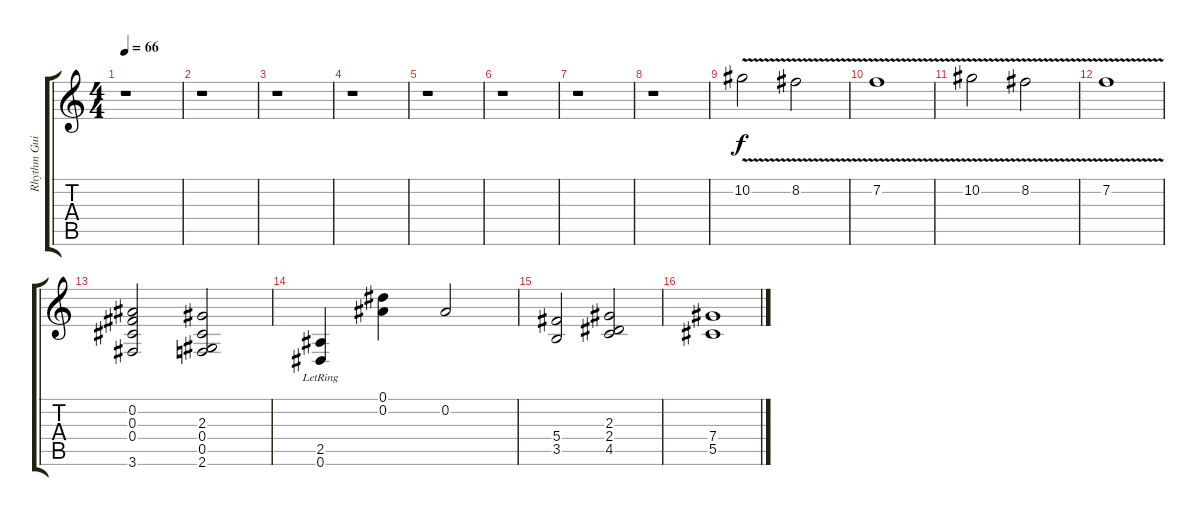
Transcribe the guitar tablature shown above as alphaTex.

\track ("Rhythm Guitar" "Rhythm Gui") {instrument overdrivenguitar}
\staff {score tabs}
\tuning (Eb4 Bb3 Gb3 Db3 Ab2 Eb2) {hide}
\ts (4 4)
\tempo 66
\clef g2
\ks c
r.1{dy f instrument overdrivenguitar} |
r.1 |
r.1 |
r.1 |
r.1 |
r.1 |
r.1 |
r.1 |
10.2{v}.2 8.2{v}.2 |
7.2{v}.1 |
10.2{v}.2 8.2{v}.2 |
7.2{v}.1 |
(0.2 0.3 0.4 3.6).2 (2.3 0.4 0.5 2.6).2 |
(2.5{lr} 0.6{lr}).4 (0.1 0.2).4 0.2.2 |
(5.4 3.5).2 (2.3 2.4 4.5).2 |
(7.4 5.5).1
